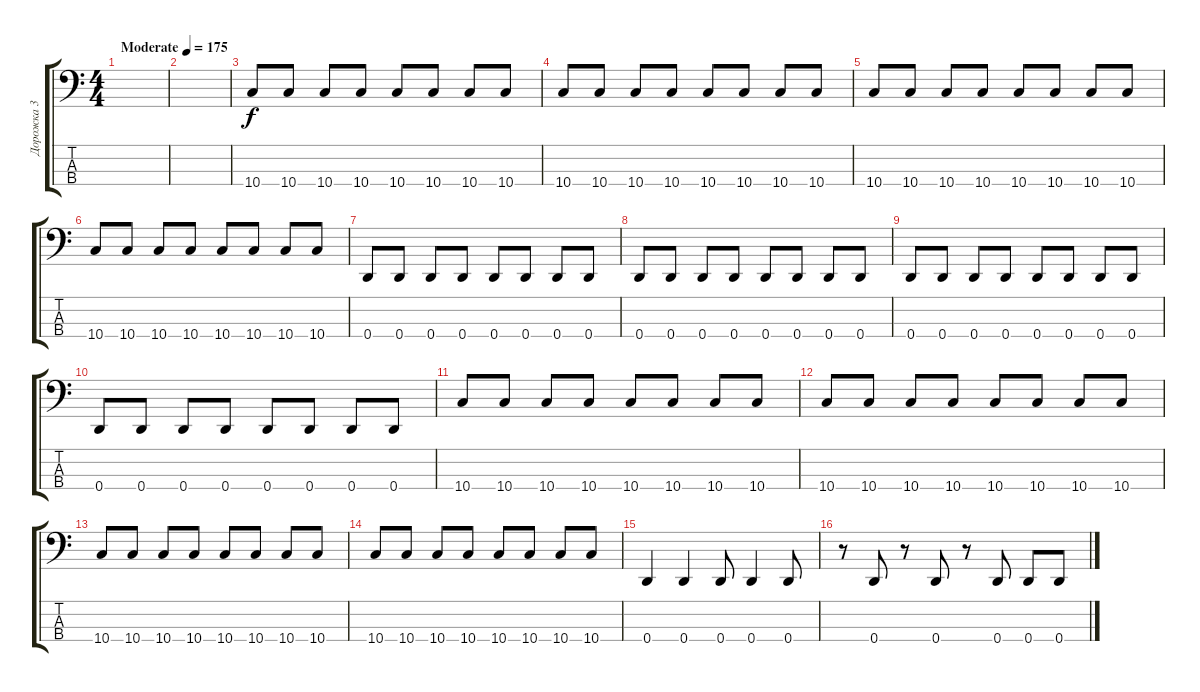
\track ("Дорожка 3" "Дорожка 3") {instrument electricbasspick}
\staff {score tabs}
\tuning (G2 D2 A1 D1) {hide}
\ts (4 4)
\tempo (175 "Moderate")
\clef f4
\ks c
|
|
10.4.8 10.4.8 10.4.8 10.4.8 10.4.8 10.4.8 10.4.8 10.4.8 |
10.4.8 10.4.8 10.4.8 10.4.8 10.4.8 10.4.8 10.4.8 10.4.8 |
10.4.8 10.4.8 10.4.8 10.4.8 10.4.8 10.4.8 10.4.8 10.4.8 |
10.4.8 10.4.8 10.4.8 10.4.8 10.4.8 10.4.8 10.4.8 10.4.8 |
0.4.8 0.4.8 0.4.8 0.4.8 0.4.8 0.4.8 0.4.8 0.4.8 |
0.4.8 0.4.8 0.4.8 0.4.8 0.4.8 0.4.8 0.4.8 0.4.8 |
0.4.8 0.4.8 0.4.8 0.4.8 0.4.8 0.4.8 0.4.8 0.4.8 |
0.4.8 0.4.8 0.4.8 0.4.8 0.4.8 0.4.8 0.4.8 0.4.8 |
10.4.8 10.4.8 10.4.8 10.4.8 10.4.8 10.4.8 10.4.8 10.4.8 |
10.4.8 10.4.8 10.4.8 10.4.8 10.4.8 10.4.8 10.4.8 10.4.8 |
10.4.8 10.4.8 10.4.8 10.4.8 10.4.8 10.4.8 10.4.8 10.4.8 |
10.4.8 10.4.8 10.4.8 10.4.8 10.4.8 10.4.8 10.4.8 10.4.8 |
0.4.4 0.4.4 0.4.8 0.4.4 0.4.8 |
r.8 0.4.8 r.8 0.4.8 r.8 0.4.8 0.4.8 0.4.8
